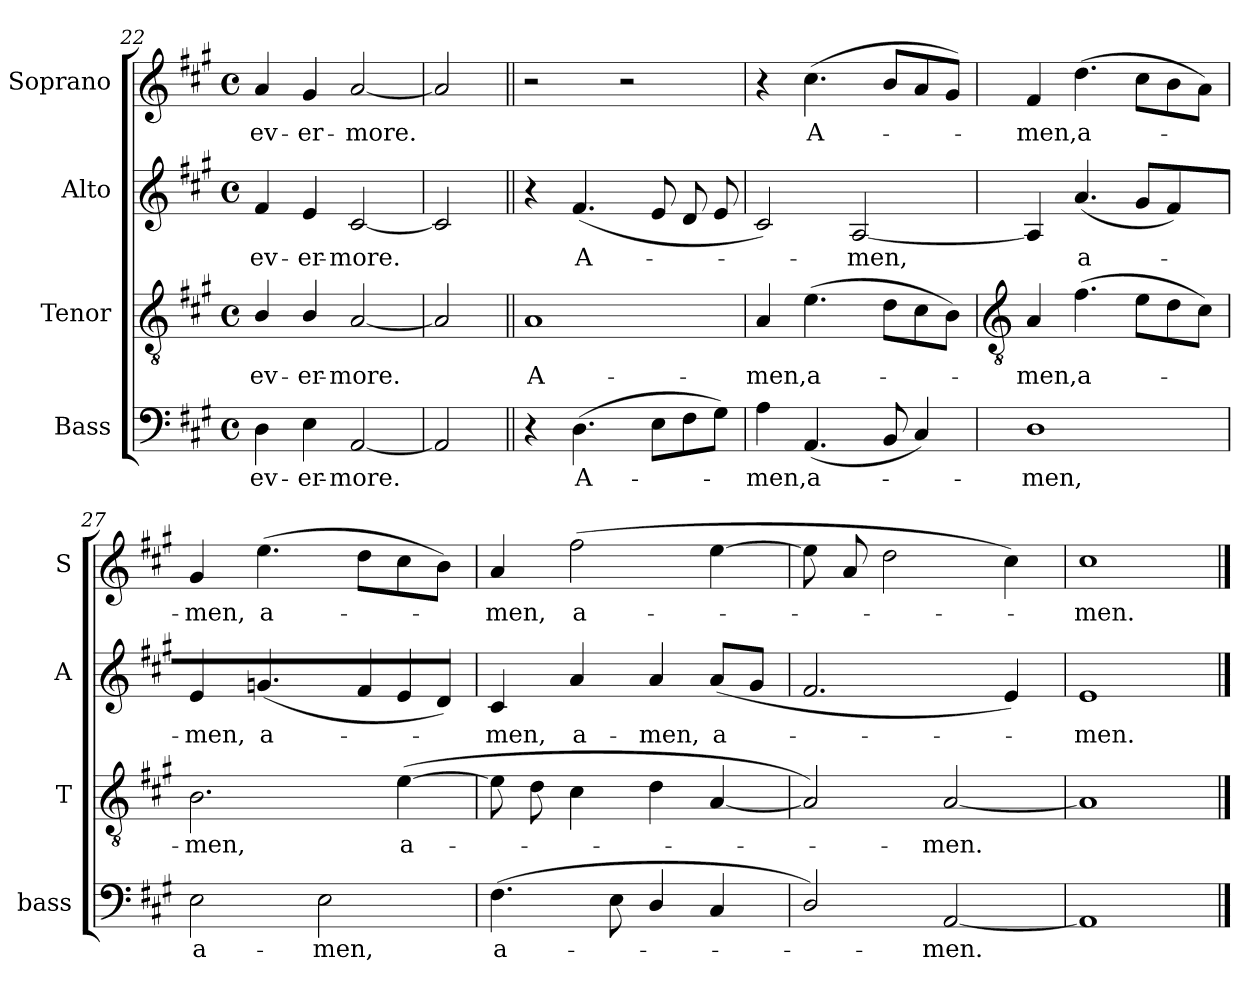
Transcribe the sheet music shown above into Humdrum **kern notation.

**kern	**text	**kern	**text	**kern	**text	**kern	**text
*part4	*part4	*part3	*part3	*part2	*part2	*part1	*part1
*staff4	*staff4	*staff3	*staff3	*staff2	*staff2	*staff1	*staff1
*I"Bass	*	*I"Tenor	*	*I"Alto	*	*I"Soprano	*
*I'bass	*	*I'T	*	*I'A	*	*I'S	*
*clefF4	*	*clefGv2	*	*clefG2	*	*clefG2	*
*k[f#c#g#]	*	*k[f#c#g#]	*	*k[f#c#g#]	*	*k[f#c#g#]	*
*A:	*	*A:	*	*A:	*	*A:	*
*M4/4	*	*M4/4	*	*M4/4	*	*M4/4	*
*met(c)	*	*met(c)	*	*met(c)	*	*met(c)	*
=22	=22	=22	=22	=22	=22	=22	=22
!	!LO:LY:b	!	!LO:LY:b	!	!LO:LY:b	!	!LO:LY:b
4D	ev-	4B/	ev-	4f#	ev-	4a	ev-
!	!LO:LY:b	!	!LO:LY:b	!	!LO:LY:b	!	!LO:LY:b
4E	-er-	4B/	-er-	4e	-er-	4g#	-er-
!	!LO:LY:b	!	!LO:LY:b	!	!LO:LY:b	!	!LO:LY:b
[2AA	-more.	[2A	-more.	[2c#	-more.	[2a	-more.
=23	=23	=23	=23	=23	=23	=23	=23
2AA]	.	2A]	.	2c#]	.	2a]	.
=24||	=24||	=24||	=24||	=24||	=24||	=24||	=24||
!	!	!	!LO:LY:b	!	!	!	!
4r	.	1A	A-	4r	.	2r	.
!	!LO:LY:b	!	!	!	!LO:LY:b	!	!
(>4.D	A-	.	.	(<4.f#	A-	.	.
.	.	.	.	.	.	2r	.
8EL	.	.	.	8eL	.	.	.
8F#	.	.	.	8d	.	.	.
8G#J)	.	.	.	8e	.	.	.
=25	=25	=25	=25	=25	=25	=25	=25
!	!LO:LY:b	!	!LO:LY:b	!	!	!	!
4A	men,	4A	-men,	2c#)	.	4r	.
!	!LO:LY:b	!	!LO:LY:b	!	!	!	!LO:LY:b
(<4.AA	a-	(>4.e	a-	.	.	(<4.cc#	A-
!	!	!	!	!	!LO:LY:b	!	!
.	.	.	.	[2A	men,	.	.
8BB	.	8dL	.	.	.	8bL	.
4C#)	.	8c#	.	.	.	8a	.
.	.	8BJ)	.	.	.	8g#J)	.
!!LO:LB:g=z
=26	=26	=26	=26	=26	=26	=26	=26
*	*	*clefGv2	*	*	*	*	*
!	!LO:LY:b	!	!LO:LY:b	!	!	!	!LO:LY:b
1D	men,	4A	men,	4A]	.	4f#	men,
!	!	!	!LO:LY:b	!	!LO:LY:b	!	!LO:LY:b
.	.	(>4.f#	a-	(<4.a	a-	(>4.dd	a-
.	.	8eL	.	8g#L	.	8cc#L	.
.	.	8d	.	4f#)	.	8b	.
.	.	8c#J)	.	.	.	8aJ)	.
=27	=27	=27	=27	=27	=27	=27	=27
!	!LO:LY:b	!	!LO:LY:b	!	!LO:LY:b	!	!LO:LY:b
2E	a-	2.B	men,	4e	men,	4g#	men,
!	!	!	!	!	!LO:LY:b	!	!LO:LY:b
.	.	.	.	(<4.gn	a-	(>4.ee	a-
!	!LO:LY:b	!	!	!	!	!	!
2E	-men,	.	.	.	.	.	.
.	.	.	.	8f#	.	8ddL	.
!	!	!	!LO:LY:b	!	!	!	!
.	.	(>[4e	a-	8e	.	8cc#	.
.	.	.	.	8dJ)	.	8bJ)	.
=28	=28	=28	=28	=28	=28	=28	=28
!	!LO:LY:b	!	!	!	!LO:LY:b	!	!LO:LY:b
(>4.F#	a-	8eL]	.	4c#	men,	4a	men,
.	.	8d	.	.	.	.	.
!	!	!	!	!	!LO:LY:b	!	!LO:LY:b
.	.	4c#	.	4a	a-	(>2ff#	a-
8EL	.	.	.	.	.	.	.
!	!	!	!	!	!LO:LY:b	!	!
4D/	.	4d	.	4a	-men,	.	.
!	!	!	!	!	!LO:LY:b	!	!
4C#	.	[4A	.	(<8aL	a-	[4ee	.
.	.	.	.	8g#J	.	.	.
=29	=29	=29	=29	=29	=29	=29	=29
2D/)	.	2A])	.	2.f#	.	8ee]	.
.	.	.	.	.	.	8aL	.
.	.	.	.	.	.	2dd	.
!	!LO:LY:b	!	!LO:LY:b	!	!	!	!
[2AA	men.	[2A	men.	.	.	.	.
.	.	.	.	4e)	.	4cc#)	.
=30	=30	=30	=30	=30	=30	=30	=30
!	!	!	!	!	!LO:LY:b	!	!LO:LY:b
1AA]	.	1A]	.	1e	men.	1cc#	men.
==	==	==	==	==	==	==	==
*-	*-	*-	*-	*-	*-	*-	*-
